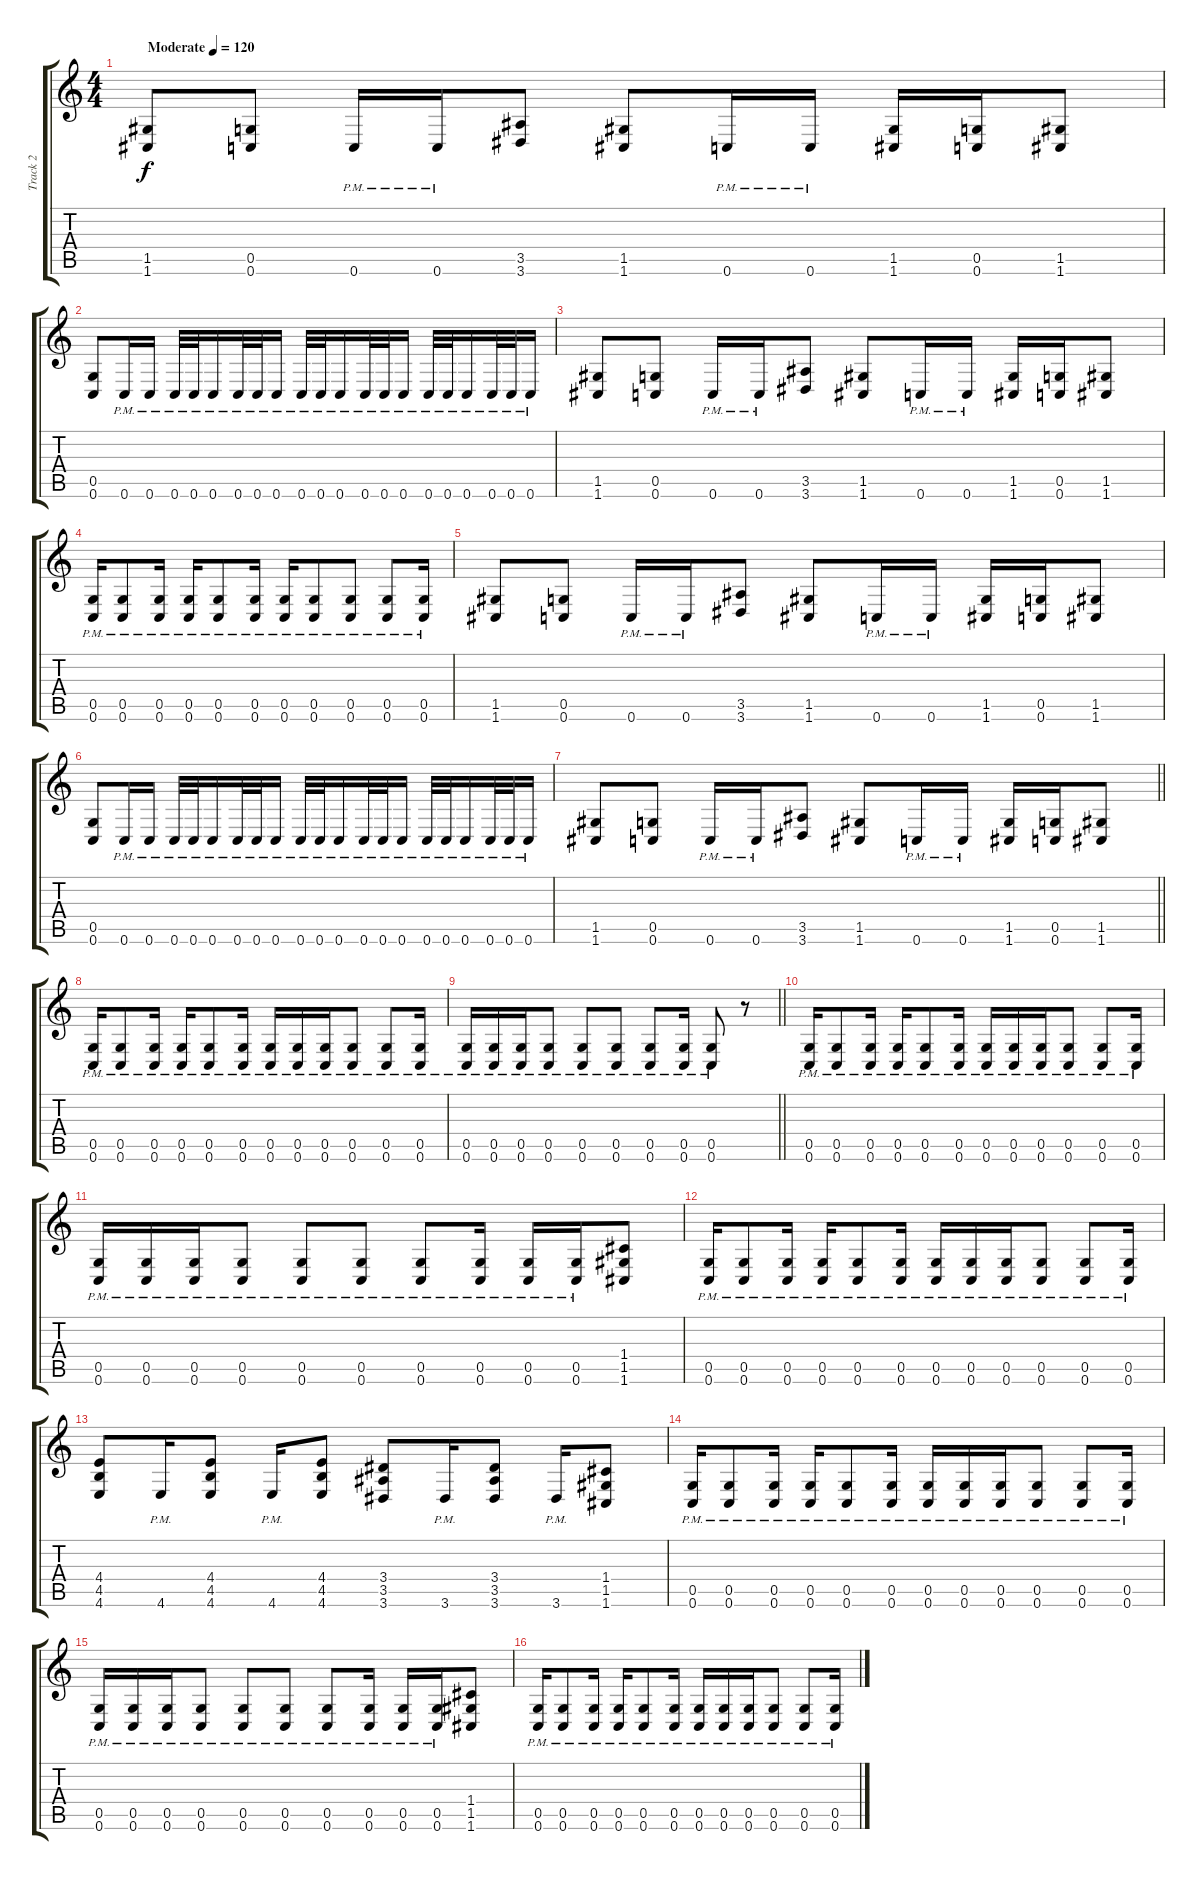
\track ("Track 2" "Track 2") {instrument distortionguitar}
\staff {score tabs}
\tuning (D4 A3 F3 C3 G2 C2) {hide}
\ts (4 4)
\tempo (120 "Moderate")
\clef g2
\ks c
(1.5 1.6).8{dy f instrument distortionguitar} (0.5 0.6).8 0.6{pm}.16 0.6{pm}.16 (3.5 3.6).8 (1.5 1.6).8 0.6{pm}.16 0.6{pm}.16 (1.5 1.6).16 (0.5 0.6).16 (1.5 1.6).8 |
(0.5 0.6).8 0.6{pm}.16 0.6{pm}.16 0.6{pm}.32 0.6{pm}.32 0.6{pm}.16 0.6{pm}.32 0.6{pm}.32 0.6{pm}.16 0.6{pm}.32 0.6{pm}.32 0.6{pm}.16 0.6{pm}.32 0.6{pm}.32 0.6{pm}.16 0.6{pm}.32 0.6{pm}.32 0.6{pm}.16 0.6{pm}.32 0.6{pm}.32 0.6{pm}.16 |
(1.5 1.6).8 (0.5 0.6).8 0.6{pm}.16 0.6{pm}.16 (3.5 3.6).8 (1.5 1.6).8 0.6{pm}.16 0.6{pm}.16 (1.5 1.6).16 (0.5 0.6).16 (1.5 1.6).8 |
(0.5{pm} 0.6{pm}).16 (0.5{pm} 0.6{pm}).8 (0.5{pm} 0.6{pm}).16 (0.5{pm} 0.6{pm}).16 (0.5{pm} 0.6{pm}).8 (0.5{pm} 0.6{pm}).16 (0.5{pm} 0.6{pm}).16 (0.5{pm} 0.6{pm}).8 (0.5{pm} 0.6{pm}).8 (0.5{pm} 0.6{pm}).8 (0.5{pm} 0.6{pm}).16 |
(1.5 1.6).8 (0.5 0.6).8 0.6{pm}.16 0.6{pm}.16 (3.5 3.6).8 (1.5 1.6).8 0.6{pm}.16 0.6{pm}.16 (1.5 1.6).16 (0.5 0.6).16 (1.5 1.6).8 |
(0.5 0.6).8 0.6{pm}.16 0.6{pm}.16 0.6{pm}.32 0.6{pm}.32 0.6{pm}.16 0.6{pm}.32 0.6{pm}.32 0.6{pm}.16 0.6{pm}.32 0.6{pm}.32 0.6{pm}.16 0.6{pm}.32 0.6{pm}.32 0.6{pm}.16 0.6{pm}.32 0.6{pm}.32 0.6{pm}.16 0.6{pm}.32 0.6{pm}.32 0.6{pm}.16 |
\barLineRight lightlight
(1.5 1.6).8 (0.5 0.6).8 0.6{pm}.16 0.6{pm}.16 (3.5 3.6).8 (1.5 1.6).8 0.6{pm}.16 0.6{pm}.16 (1.5 1.6).16 (0.5 0.6).16 (1.5 1.6).8 |
\section ("" "")
(0.5{pm} 0.6{pm}).16 (0.5{pm} 0.6{pm}).8 (0.5{pm} 0.6{pm}).16 (0.5{pm} 0.6{pm}).16 (0.5{pm} 0.6{pm}).8 (0.5{pm} 0.6{pm}).16 (0.5{pm} 0.6{pm}).16 (0.5{pm} 0.6{pm}).16 (0.5{pm} 0.6{pm}).16 (0.5{pm} 0.6{pm}).8 (0.5{pm} 0.6{pm}).8 (0.5{pm} 0.6{pm}).16 |
\barLineRight lightlight
(0.5{pm} 0.6{pm}).16 (0.5{pm} 0.6{pm}).16 (0.5{pm} 0.6{pm}).16 (0.5{pm} 0.6{pm}).8 (0.5{pm} 0.6{pm}).8 (0.5{pm} 0.6{pm}).8 (0.5{pm} 0.6{pm}).8 (0.5{pm} 0.6{pm}).16 (0.5{pm} 0.6{pm}).8 r.8 |
\section ("" "")
(0.5{pm} 0.6{pm}).16 (0.5{pm} 0.6{pm}).8 (0.5{pm} 0.6{pm}).16 (0.5{pm} 0.6{pm}).16 (0.5{pm} 0.6{pm}).8 (0.5{pm} 0.6{pm}).16 (0.5{pm} 0.6{pm}).16 (0.5{pm} 0.6{pm}).16 (0.5{pm} 0.6{pm}).16 (0.5{pm} 0.6{pm}).8 (0.5{pm} 0.6{pm}).8 (0.5{pm} 0.6{pm}).16 |
(0.5{pm} 0.6{pm}).16 (0.5{pm} 0.6{pm}).16 (0.5{pm} 0.6{pm}).16 (0.5{pm} 0.6{pm}).8 (0.5{pm} 0.6{pm}).8 (0.5{pm} 0.6{pm}).8 (0.5{pm} 0.6{pm}).8 (0.5{pm} 0.6{pm}).16 (0.5{pm} 0.6{pm}).16 (0.5{pm} 0.6{pm}).16 (1.4 1.5 1.6).8 |
(0.5{pm} 0.6{pm}).16 (0.5{pm} 0.6{pm}).8 (0.5{pm} 0.6{pm}).16 (0.5{pm} 0.6{pm}).16 (0.5{pm} 0.6{pm}).8 (0.5{pm} 0.6{pm}).16 (0.5{pm} 0.6{pm}).16 (0.5{pm} 0.6{pm}).16 (0.5{pm} 0.6{pm}).16 (0.5{pm} 0.6{pm}).8 (0.5{pm} 0.6{pm}).8 (0.5{pm} 0.6{pm}).16 |
(4.4 4.5 4.6).8 4.6{pm}.16 (4.4 4.5 4.6).8 4.6{pm}.16 (4.4 4.5 4.6).8 (3.4 3.5 3.6).8 3.6{pm}.16 (3.4 3.5 3.6).8 3.6{pm}.16 (1.4 1.5 1.6).8 |
(0.5{pm} 0.6{pm}).16 (0.5{pm} 0.6{pm}).8 (0.5{pm} 0.6{pm}).16 (0.5{pm} 0.6{pm}).16 (0.5{pm} 0.6{pm}).8 (0.5{pm} 0.6{pm}).16 (0.5{pm} 0.6{pm}).16 (0.5{pm} 0.6{pm}).16 (0.5{pm} 0.6{pm}).16 (0.5{pm} 0.6{pm}).8 (0.5{pm} 0.6{pm}).8 (0.5{pm} 0.6{pm}).16 |
(0.5{pm} 0.6{pm}).16 (0.5{pm} 0.6{pm}).16 (0.5{pm} 0.6{pm}).16 (0.5{pm} 0.6{pm}).8 (0.5{pm} 0.6{pm}).8 (0.5{pm} 0.6{pm}).8 (0.5{pm} 0.6{pm}).8 (0.5{pm} 0.6{pm}).16 (0.5{pm} 0.6{pm}).16 (0.5{pm} 0.6{pm}).16 (1.4 1.5 1.6).8 |
(0.5{pm} 0.6{pm}).16 (0.5{pm} 0.6{pm}).8 (0.5{pm} 0.6{pm}).16 (0.5{pm} 0.6{pm}).16 (0.5{pm} 0.6{pm}).8 (0.5{pm} 0.6{pm}).16 (0.5{pm} 0.6{pm}).16 (0.5{pm} 0.6{pm}).16 (0.5{pm} 0.6{pm}).16 (0.5{pm} 0.6{pm}).8 (0.5{pm} 0.6{pm}).8 (0.5{pm} 0.6{pm}).16
